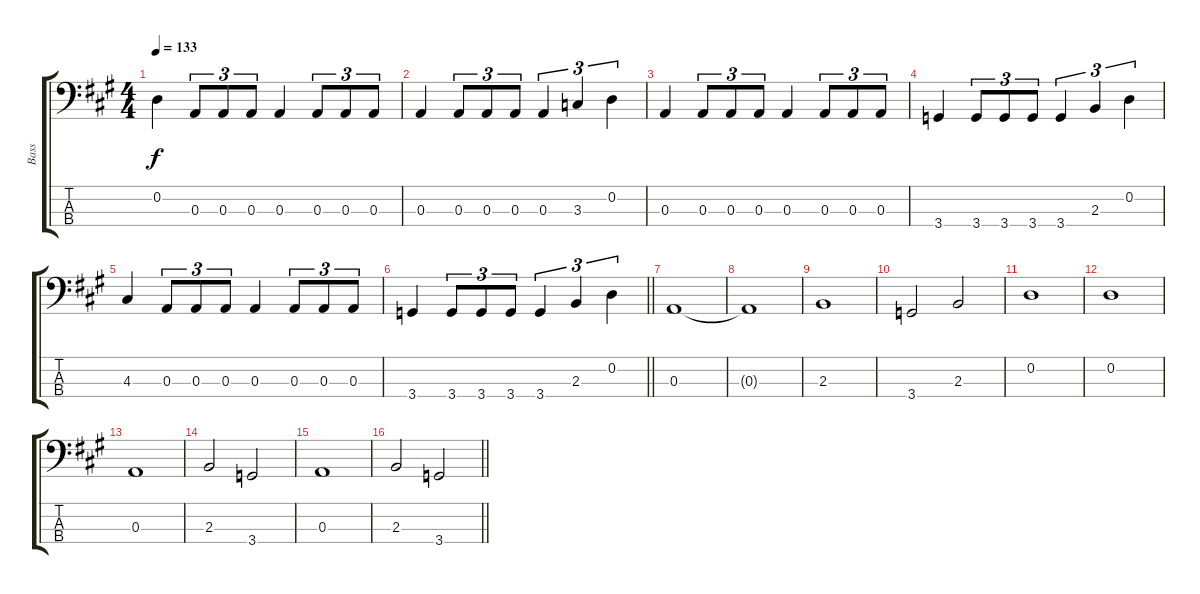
\track ("Bass" "Bass") {instrument electricbasspick}
\staff {score tabs}
\tuning (G2 D2 A1 E1) {hide}
\ts (4 4)
\tempo 133
\clef f4
\ks a
0.2.4{dy f} 0.3.8{tu (3 2)} 0.3.8{tu (3 2)} 0.3.8{tu (3 2)} 0.3.4 0.3.8{tu (3 2)} 0.3.8{tu (3 2)} 0.3.8{tu (3 2)} |
0.3.4 0.3.8{tu (3 2)} 0.3.8{tu (3 2)} 0.3.8{tu (3 2)} 0.3.4{tu (3 2)} 3.3.4{tu (3 2)} 0.2.4{tu (3 2)} |
0.3.4 0.3.8{tu (3 2)} 0.3.8{tu (3 2)} 0.3.8{tu (3 2)} 0.3.4 0.3.8{tu (3 2)} 0.3.8{tu (3 2)} 0.3.8{tu (3 2)} |
3.4.4 3.4.8{tu (3 2)} 3.4.8{tu (3 2)} 3.4.8{tu (3 2)} 3.4.4{tu (3 2)} 2.3.4{tu (3 2)} 0.2.4{tu (3 2)} |
4.3.4 0.3.8{tu (3 2)} 0.3.8{tu (3 2)} 0.3.8{tu (3 2)} 0.3.4 0.3.8{tu (3 2)} 0.3.8{tu (3 2)} 0.3.8{tu (3 2)} |
\barLineRight lightlight
3.4.4 3.4.8{tu (3 2)} 3.4.8{tu (3 2)} 3.4.8{tu (3 2)} 3.4.4{tu (3 2)} 2.3.4{tu (3 2)} 0.2.4{tu (3 2)} |
0.3.1 |
0.3{t}.1 |
2.3.1 |
3.4.2 2.3.2 |
0.2.1 |
0.2.1 |
0.3.1 |
2.3.2 3.4.2 |
0.3.1 |
\barLineRight lightlight
2.3.2 3.4.2
